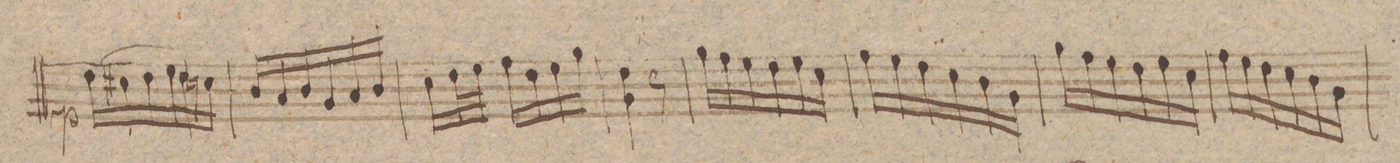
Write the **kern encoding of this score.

**kern	**dynam
*I"Violino Primo	*
*clefG2	*
*k[]	*
*M3/8	*
(16dd\LL	p
16cc#X\	.
16dd\	.
16ee\)	.
16dd\	.
16ccn\JJ	.
=23	=23
16b/LL	.
16a/	.
16b/	.
16g/	.
16a/	.
16b/JJ	.
=24	=24
16cc\LL	.
32dd\L	.
32ee\JJJ	.
16ff\LL	.
16dd\	.
16ee\	.
16gg\JJ	.
=25	=25
4g\ 4dd	.
8r	.
=26	=26
16gg\LL	.
16ff\	.
16ee\	.
16dd\	.
16ee\	.
16cc\JJ	.
=27	=27
16ff\LL	.
16ee\	.
16dd\	.
16cc\	.
16b\	.
16g\JJ	.
=28	=28
16gg\LL	.
16ff\	.
16ee\	.
16dd\	.
16ee\	.
16cc\JJ	.
=29	=29
16ff\LL	.
16ee\	.
16dd\	.
16cc\	.
16b\	.
16g\JJ	.
=30	=30
*-	*-
